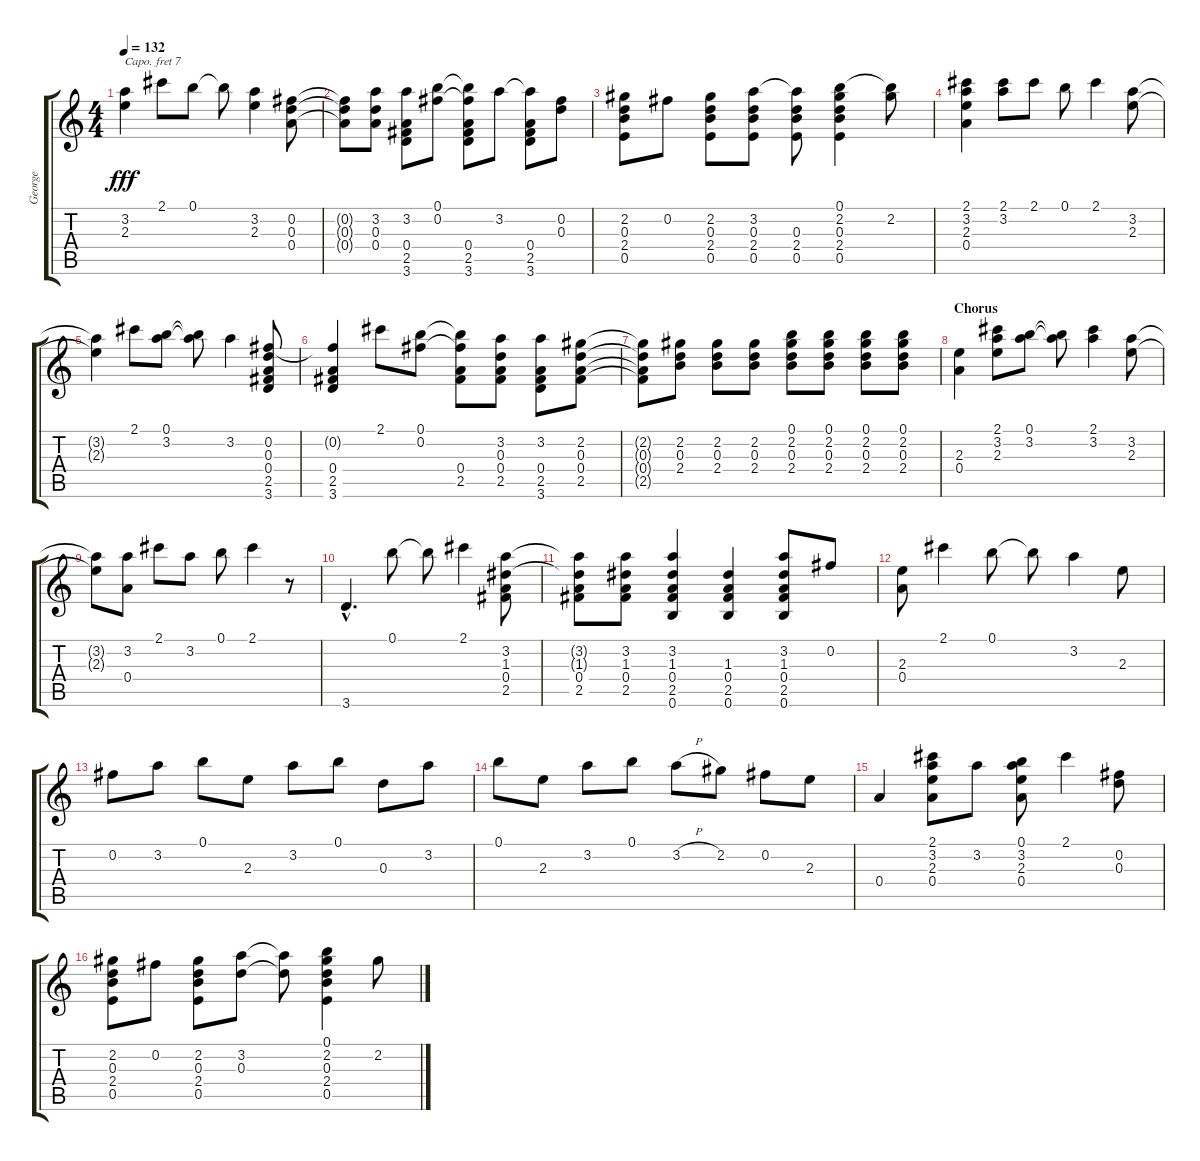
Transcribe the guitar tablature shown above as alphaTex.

\track ("George" "George") {instrument acousticguitarsteel}
\staff {score tabs}
\capo 7
\tuning (E4 B3 G3 D3 A2 E2) {hide}
\ts (4 4)
\tempo 132
\clef g2
\ks c
(3.2{t} 2.3{t}).4{dy fff} 2.1.8 0.1.8 0.1{t}.8 (3.2 2.3).4 (0.2 0.3 0.4).8 |
(0.2{t} 0.3{t} 0.4{t}).8 (3.2 0.3 0.4).8 (3.2 0.4 2.5 3.6).8 (0.1 0.2).8 (0.1{t} 0.2{t} 0.4 2.5 3.6).8 3.2.8 (3.2{t} 0.4 2.5 3.6).8 (0.2 0.3).8 |
(2.2 0.3 2.4 0.5).8 0.2.8 (2.2 0.3 2.4 0.5).8 (3.2 0.3 2.4 0.5).8 (3.2{t} 0.3 2.4 0.5).8 (0.1 2.2 0.3 2.4 0.5).4 (0.1{t} 2.2).8 |
(2.1 3.2 2.3 0.4).4 (2.1 3.2).8 2.1.8 0.1.8 2.1.4 (3.2 2.3).8 |
(3.2{t} 2.3{t}).4 2.1.8 (0.1 3.2).8 (0.1{t} 3.2{t}).8 3.2.4 (0.2 0.3 0.4 2.5 3.6).8 |
(0.2{t} 0.4 2.5 3.6).4 2.1.8 (0.1 0.2).8 (0.1{t} 0.2{t} 0.4 2.5).8 (3.2 0.3 0.4 2.5).8 (3.2 0.4 2.5 3.6).8 (2.2 0.3 0.4 2.5).8 |
(2.2{t} 0.3{t} 0.4{t} 2.5{t}).8 (2.2 0.3 2.4).8 (2.2 0.3 2.4).8 (2.2 0.3 2.4).8 (0.1 2.2 0.3 2.4).8 (0.1 2.2 0.3 2.4).8 (0.1 2.2 0.3 2.4).8 (0.1 2.2 0.3 2.4).8 |
\section ("" "Chorus")
(2.3 0.4).4 (2.1 3.2 2.3).8 (0.1 3.2).8 (0.1{t} 3.2{t}).8 (2.1 3.2).4 (3.2 2.3).8 |
(3.2{t} 2.3{t}).8 (3.2 0.4).8 2.1.8 3.2.8 0.1.8 2.1.4 r.8 |
3.6{hac}.4{d} 0.1.8 0.1{t}.8 2.1.4 (3.2 1.3 0.4 2.5).8 |
(3.2{t} 1.3{t} 0.4 2.5).8 (3.2 1.3 0.4 2.5).8 (3.2 1.3 0.4 2.5 0.6).4 (1.3 0.4 2.5 0.6).4 (3.2 1.3 0.4 2.5 0.6).8 0.2.8 |
(2.3 0.4).8 2.1.4 0.1.8 0.1{t}.8 3.2.4 2.3.8 |
0.2.8 3.2.8 0.1.8 2.3.8 3.2.8 0.1.8 0.3.8 3.2.8 |
0.1.8 2.3.8 3.2.8 0.1.8 3.2{h}.8 2.2.8 0.2.8 2.3.8 |
0.4.4 (2.1 3.2 2.3 0.4).8 3.2.8 (0.1 3.2 2.3 0.4).8 2.1.4 (0.2 0.3).8 |
(2.2 0.3 2.4 0.5).8 0.2.8 (2.2 0.3 2.4 0.5).8 (3.2 0.3).8 (3.2{t} 0.3{t}).8 (0.1 2.2 0.3 2.4 0.5).4 2.2.8
